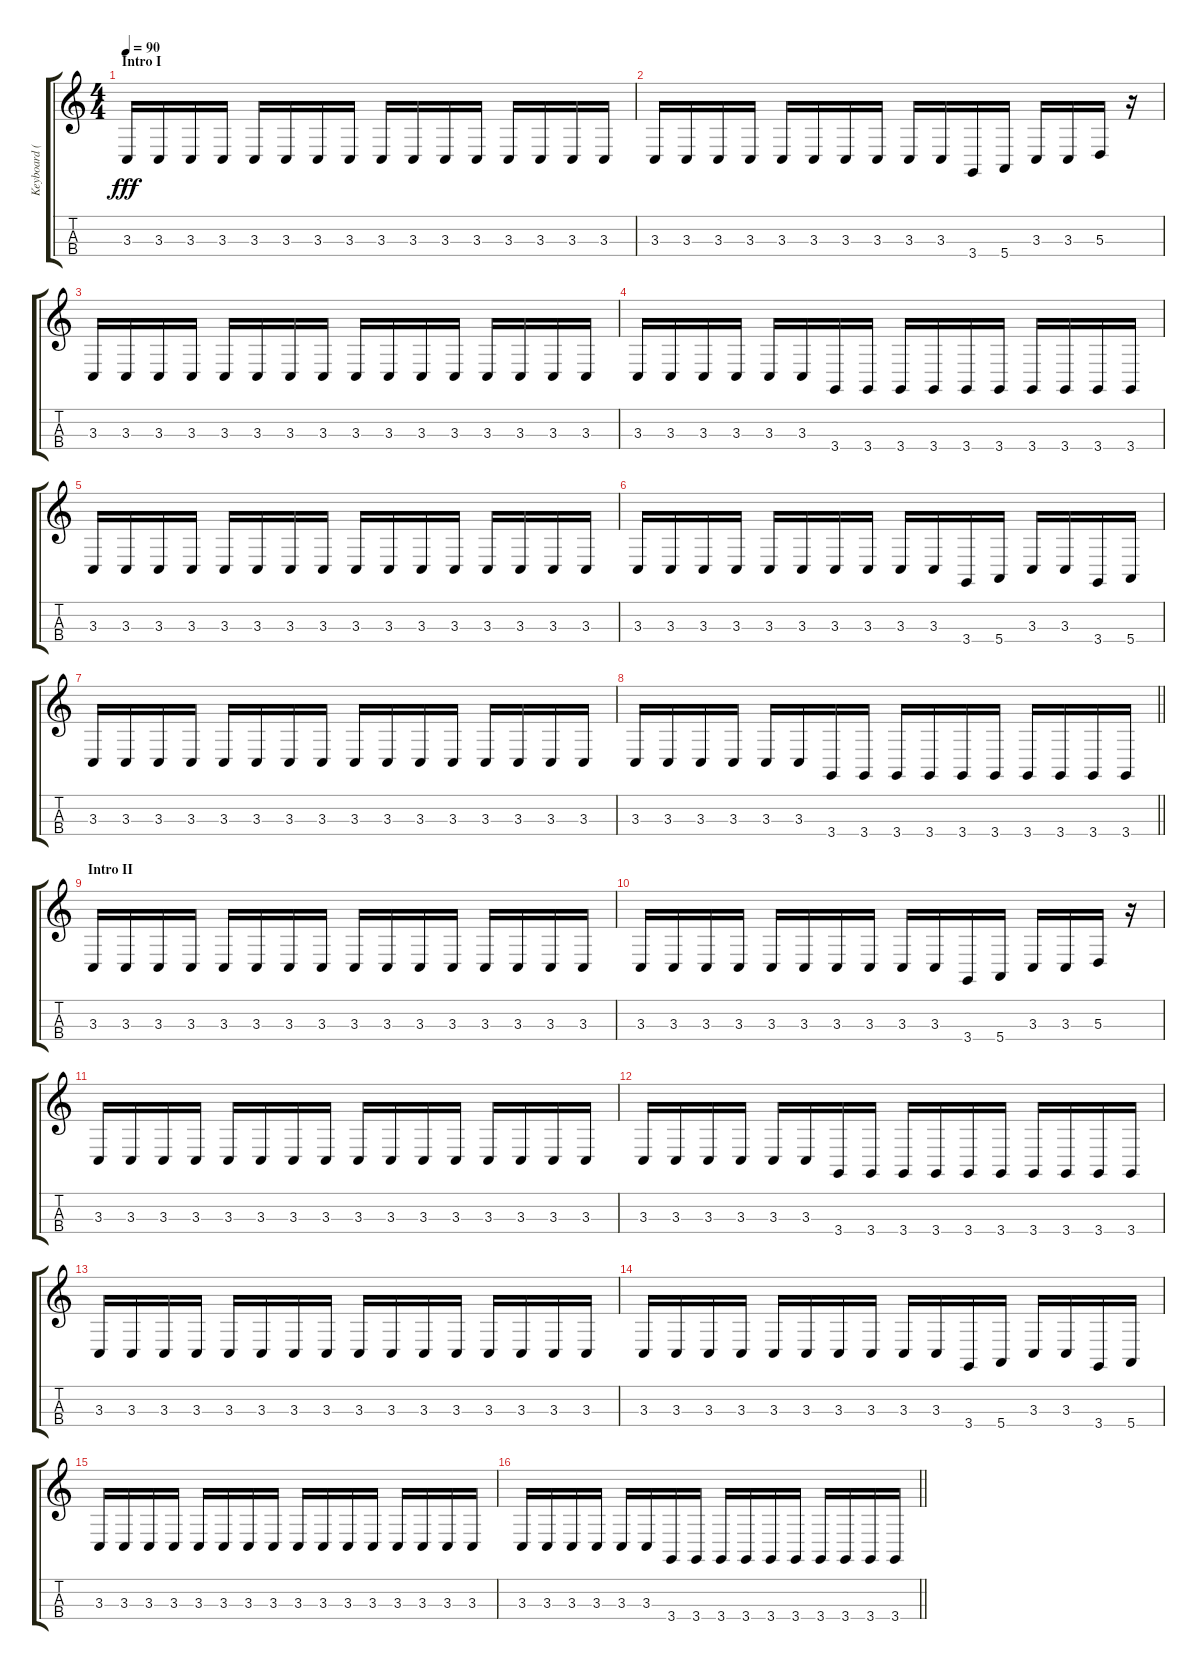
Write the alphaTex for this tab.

\track ("Keyboard (LH)" "Keyboard (") {instrument percussiveorgan}
\staff {score tabs}
\tuning (G3 D3 A2 E2) {hide}
\ts (4 4)
\section ("" "Intro I")
\tempo 90
\clef g2
\ks c
3.3.16{dy fff instrument percussiveorgan} 3.3.16 3.3.16 3.3.16 3.3.16 3.3.16 3.3.16 3.3.16 3.3.16 3.3.16 3.3.16 3.3.16 3.3.16 3.3.16 3.3.16 3.3.16 |
3.3.16 3.3.16 3.3.16 3.3.16 3.3.16 3.3.16 3.3.16 3.3.16 3.3.16 3.3.16 3.4.16 5.4.16 3.3.16 3.3.16 5.3.16 r.16 |
3.3.16 3.3.16 3.3.16 3.3.16 3.3.16 3.3.16 3.3.16 3.3.16 3.3.16 3.3.16 3.3.16 3.3.16 3.3.16 3.3.16 3.3.16 3.3.16 |
3.3.16 3.3.16 3.3.16 3.3.16 3.3.16 3.3.16 3.4.16 3.4.16 3.4.16 3.4.16 3.4.16 3.4.16 3.4.16 3.4.16 3.4.16 3.4.16 |
3.3.16 3.3.16 3.3.16 3.3.16 3.3.16 3.3.16 3.3.16 3.3.16 3.3.16 3.3.16 3.3.16 3.3.16 3.3.16 3.3.16 3.3.16 3.3.16 |
3.3.16 3.3.16 3.3.16 3.3.16 3.3.16 3.3.16 3.3.16 3.3.16 3.3.16 3.3.16 3.4.16 5.4.16 3.3.16 3.3.16 3.4.16 5.4.16 |
3.3.16 3.3.16 3.3.16 3.3.16 3.3.16 3.3.16 3.3.16 3.3.16 3.3.16 3.3.16 3.3.16 3.3.16 3.3.16 3.3.16 3.3.16 3.3.16 |
\barLineRight lightlight
3.3.16 3.3.16 3.3.16 3.3.16 3.3.16 3.3.16 3.4.16 3.4.16 3.4.16 3.4.16 3.4.16 3.4.16 3.4.16 3.4.16 3.4.16 3.4.16 |
\section ("" "Intro II")
3.3.16 3.3.16 3.3.16 3.3.16 3.3.16 3.3.16 3.3.16 3.3.16 3.3.16 3.3.16 3.3.16 3.3.16 3.3.16 3.3.16 3.3.16 3.3.16 |
3.3.16 3.3.16 3.3.16 3.3.16 3.3.16 3.3.16 3.3.16 3.3.16 3.3.16 3.3.16 3.4.16 5.4.16 3.3.16 3.3.16 5.3.16 r.16 |
3.3.16 3.3.16 3.3.16 3.3.16 3.3.16 3.3.16 3.3.16 3.3.16 3.3.16 3.3.16 3.3.16 3.3.16 3.3.16 3.3.16 3.3.16 3.3.16 |
3.3.16 3.3.16 3.3.16 3.3.16 3.3.16 3.3.16 3.4.16 3.4.16 3.4.16 3.4.16 3.4.16 3.4.16 3.4.16 3.4.16 3.4.16 3.4.16 |
3.3.16 3.3.16 3.3.16 3.3.16 3.3.16 3.3.16 3.3.16 3.3.16 3.3.16 3.3.16 3.3.16 3.3.16 3.3.16 3.3.16 3.3.16 3.3.16 |
3.3.16 3.3.16 3.3.16 3.3.16 3.3.16 3.3.16 3.3.16 3.3.16 3.3.16 3.3.16 3.4.16 5.4.16 3.3.16 3.3.16 3.4.16 5.4.16 |
3.3.16 3.3.16 3.3.16 3.3.16 3.3.16 3.3.16 3.3.16 3.3.16 3.3.16 3.3.16 3.3.16 3.3.16 3.3.16 3.3.16 3.3.16 3.3.16 |
\barLineRight lightlight
3.3.16 3.3.16 3.3.16 3.3.16 3.3.16 3.3.16 3.4.16 3.4.16 3.4.16 3.4.16 3.4.16 3.4.16 3.4.16 3.4.16 3.4.16 3.4.16
